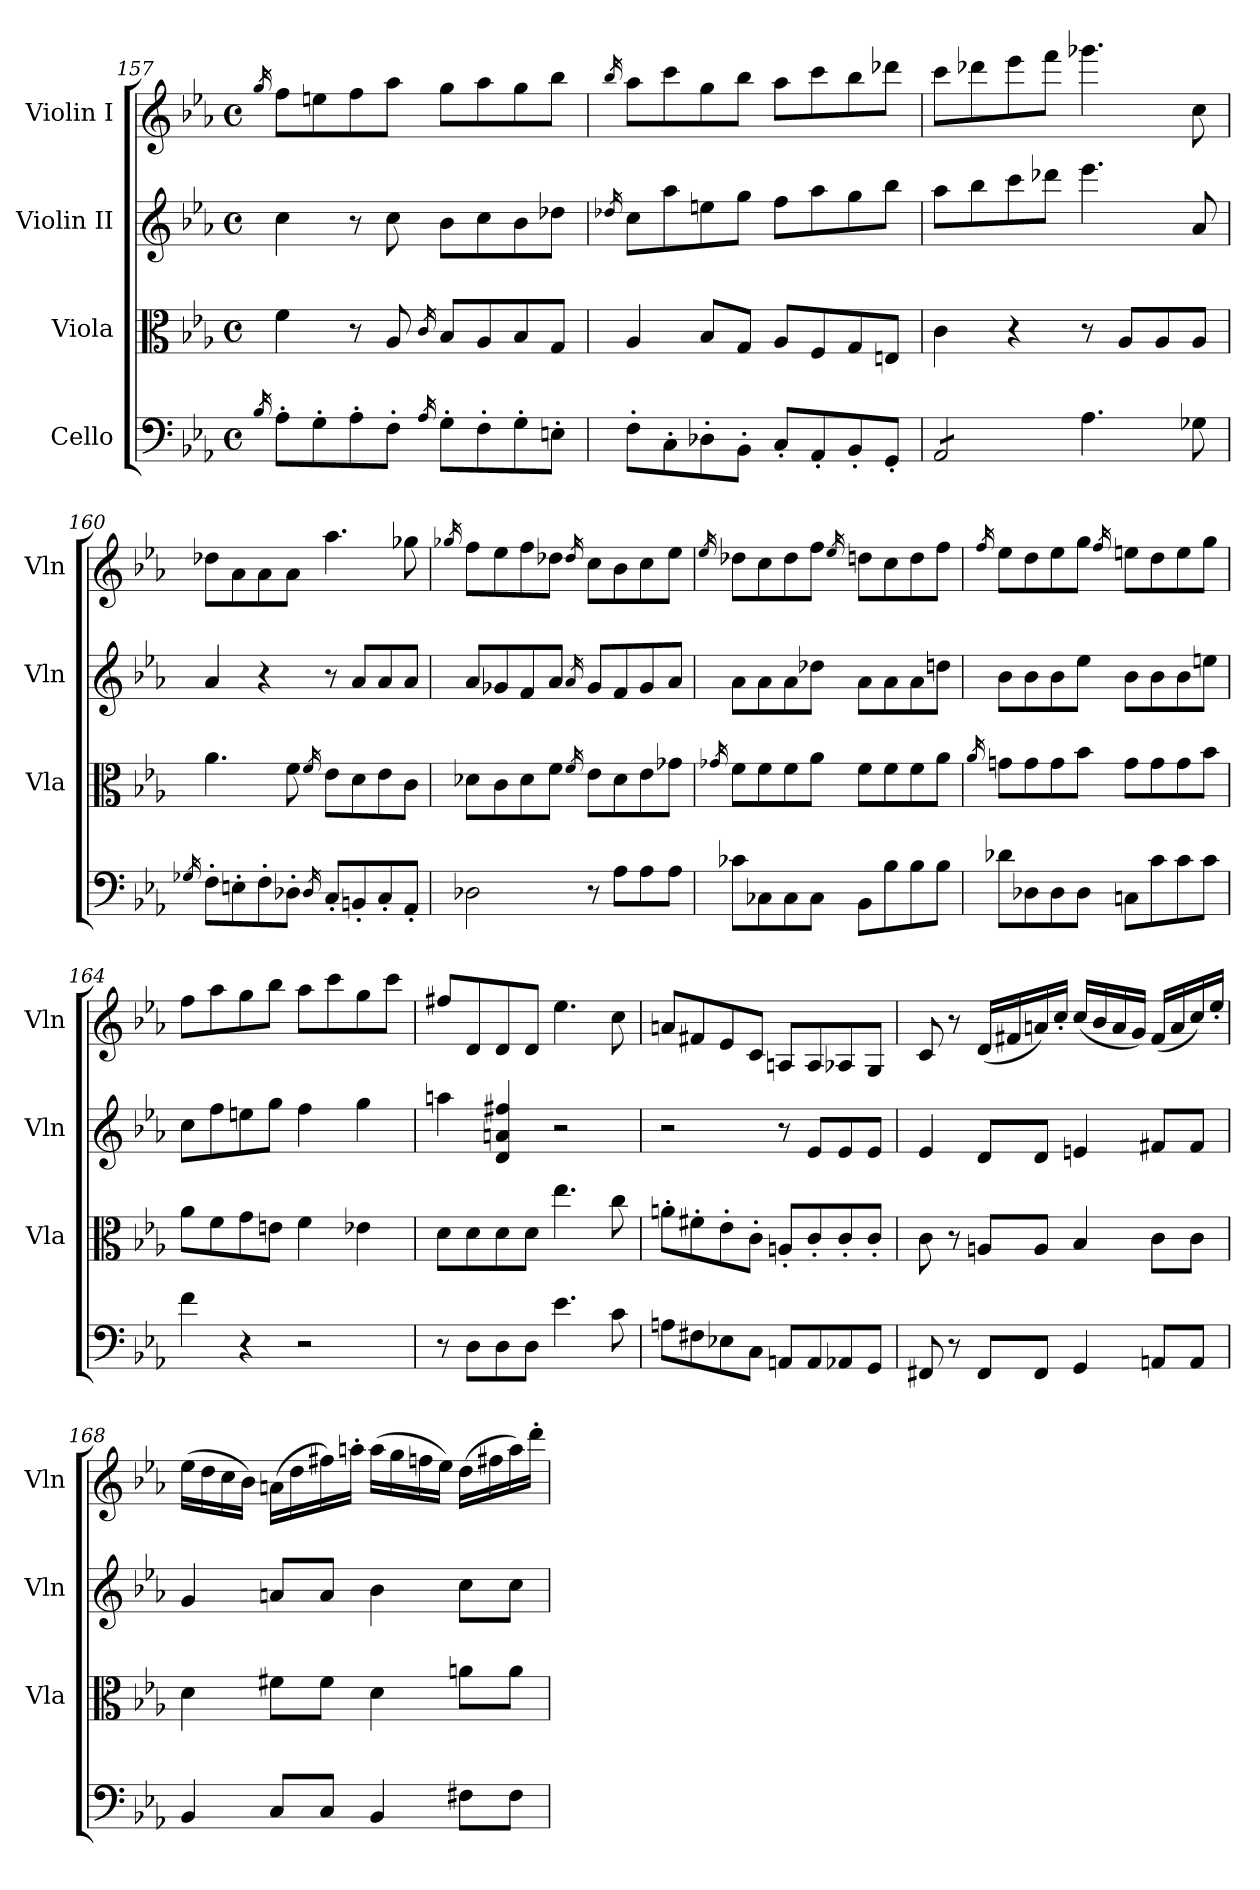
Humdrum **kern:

**kern	**kern	**kern	**kern
*part4	*part3	*part2	*part1
*staff4	*staff3	*staff2	*staff1
*I"Cello	*I"Viola	*I"Violin II	*I"Violin I
*	*I'Vla	*I'Vln	*I'Vln
*clefF4	*clefC3	*clefG2	*clefG2
*k[b-e-a-]	*k[b-e-a-]	*k[b-e-a-]	*k[b-e-a-]
*M4/4	*M4/4	*M4/4	*M4/4
*met(c)	*met(c)	*met(c)	*met(c)
=157	=157	=157	=157
16qB-/	.	.	16qgg/
8A-'\L	4f\	4cc\	8ff\L
8G'\	.	.	8een\
8A-'\	8r	8r	8ff\
8F'\J	8A-/	8cc\	8aa-\J
16qA-/	16qc/	.	.
8G'\L	8B-/L	8b-\L	8gg\L
8F'\	8A-/	8cc\	8aa-\
8G'\	8B-/	8b-\	8gg\
8En'\J	8G/J	8dd-X\J	8bb-\J
=158	=158	=158	=158
.	.	16qdd-X/	16qbb-/
8F'\L	4A-/	8cc\L	8aa-\L
8C'\	.	8aa-\	8ccc\
8D-X'\	8B-/L	8een\	8gg\
8BB-'\J	8G/J	8gg\J	8bb-\J
8C'/L	8A-/L	8ff\L	8aa-\L
8AA-'/	8F/	8aa-\	8ccc\
8BB-'/	8G/	8gg\	8bb-\
8GG'/J	8En/J	8bb-\J	8ddd-X\J
=159	=159	=159	=159
*tremolo	*	*	*
8AA-/L	4c\	8aa-\L	8ccc\L
8AA-/	.	8bb-\	8ddd-X\
8AA-/	4r	8ccc\	8eee-\
8AA-/J	.	8ddd-X\J	8fff\J
*Xtremolo	*	*	*
4.A-\	8r	4.eee-\	4.ggg-X\
.	8A-/L	.	.
.	8A-/	.	.
8G-X\	8A-/J	8a-/	8cc\
=160	=160	=160	=160
16qG-X/	.	.	.
8F'\L	4.a-\	4a-/	8dd-X\L
8En'\	.	.	8a-\
8F'\	.	4r	8a-\
8D-X'\J	8f\	.	8a-\J
16qD-/	16qf/	.	.
8C'/L	8e-\L	8r	4.aa-\
8BBn'/	8d\	8a-/L	.
8C'/	8e-\	8a-/	.
8AA-'/J	8c\J	8a-/J	8gg-X\
=161	=161	=161	=161
.	.	.	16qgg-X/
2D-X\	8d-X\L	8a-/L	8ff\L
.	8c\	8g-X/	8ee-\
.	8d-\	8f/	8ff\
.	8f\J	8a-/J	8dd-X\J
.	16qf/	16qa-/	16qdd-/
8r	8e-\L	8g-/L	8cc\L
8A-\L	8d-\	8f/	8b-\
8A-\	8e-\	8g-/	8cc\
8A-\J	8g-X\J	8a-/J	8ee-\J
!!LO:LB:g=z
=162	=162	=162	=162
.	16qg-X/	.	16qee-/
8c-X\L	8f\L	8a-\L	8dd-X\L
8C-X\	8f\	8a-\	8cc\
8C-\	8f\	8a-\	8dd-\
8C-\J	8a-\J	8dd-X\J	8ff\J
.	.	.	16qee-/
8BB-\L	8f\L	8a-\L	8ddn\L
8B-\	8f\	8a-\	8cc\
8B-\	8f\	8a-\	8dd\
8B-\J	8a-\J	8ddn\J	8ff\J
=163	=163	=163	=163
.	16qa-/	.	16qff/
8d-X\L	8gn\L	8b-\L	8ee-\L
8D-X\	8g\	8b-\	8dd\
8D-\	8g\	8b-\	8ee-\
8D-\J	8b-\J	8ee-\J	8gg\J
.	.	.	16qff/
8Cn\L	8g\L	8b-\L	8een\L
8c\	8g\	8b-\	8dd\
8c\	8g\	8b-\	8ee\
8c\J	8b-\J	8een\J	8gg\J
=164	=164	=164	=164
4f\	8a-\L	8cc\L	8ff\L
.	8f\	8ff\	8aa-\
4r	8g\	8een\	8gg\
.	8en\J	8gg\J	8bb-\J
2r	4f\	4ff\	8aa-\L
.	.	.	8ccc\
.	4e-X\	4gg\	8gg\
.	.	.	8ccc\J
=165	=165	=165	=165
8r	8d\L	4aan\	8ff#X/L
8D\L	8d\	.	8d/
8D\	8d\	4d/ 4an/ 4ff#X/	8d/
8D\J	8d\J	.	8d/J
4.e-\	4.ee-\	2r	4.ee-\
8c\	8cc\	.	8cc\
=166	=166	=166	=166
8An\L	8an'\L	2r	8an/L
8F#X\	8f#X'\	.	8f#X/
8E-X\	8e-'\	.	8e-/
8C\J	8c'\J	.	8c/J
8AAn/L	8An'/L	8r	8An/L
8AA/	8c'/	8e-/L	8A/
8AA-X/	8c'/	8e-/	8A-X/
8GG/J	8c'/J	8e-/J	8G/J
=167	=167	=167	=167
8FF#X/	8c\	4e-/	8c/
8r	8r	.	8r
8FF#/L	8An/L	8d/L	(<16d/LL
.	.	.	16f#X/
8FF#/J	8A/J	8d/J	16an/)
.	.	.	16cc'/JJ
4GG/	4B-/	4en/	(<16cc/LL
.	.	.	16b-/
.	.	.	16a/
.	.	.	16g/JJ)
8AAn/L	8c\L	8f#X/L	(<16f#/LL
.	.	.	16a/
8AA/J	8c\J	8f#/J	16cc/)
.	.	.	16ee-'/JJ
!!LO:LB:g=z
=168	=168	=168	=168
4BB-/	4d\	4g/	(>16ee-\LL
.	.	.	16dd\
.	.	.	16cc\
.	.	.	16b-\JJ)
8C/L	8f#X\L	8an/L	(>16an\LL
.	.	.	16dd\
8C/J	8f#\J	8a/J	16ff#X\)
.	.	.	16aan'\JJ
4BB-/	4d\	4b-\	(>16aa\LL
.	.	.	16gg\
.	.	.	16ffn\
.	.	.	16ee-\JJ)
8F#X\L	8an\L	8cc\L	(>16dd\LL
.	.	.	16ff#X\
8F#\J	8a\J	8cc\J	16aa\)
.	.	.	16ddd'\JJ
=	=	=	=
*-	*-	*-	*-
